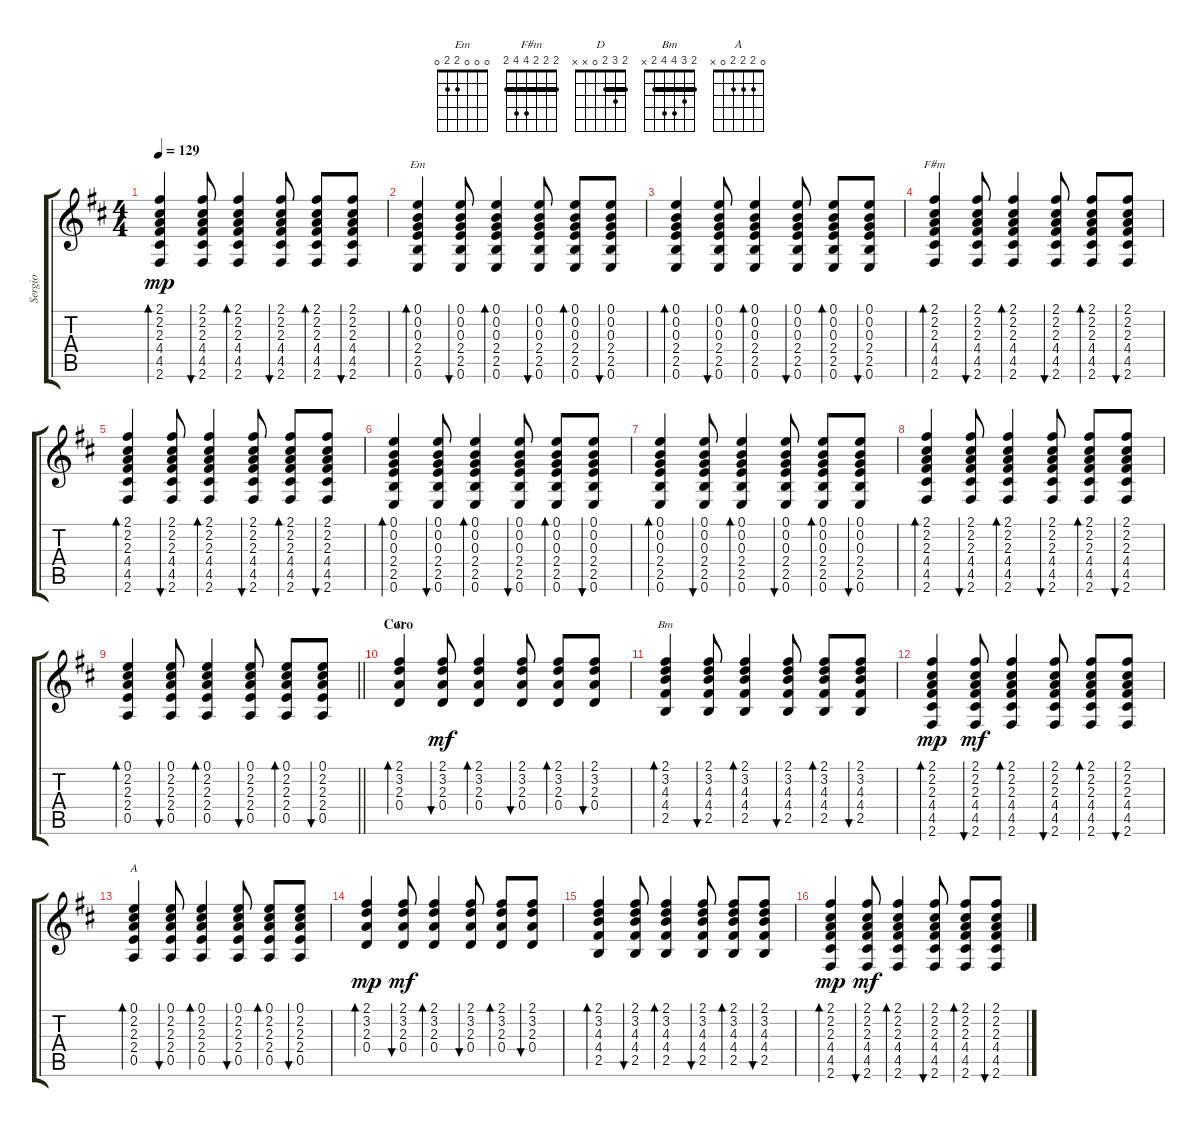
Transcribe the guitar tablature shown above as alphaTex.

\track ("Sergio" "Sergio") {instrument acousticguitarsteel}
\staff {score tabs}
\tuning (E4 B3 G3 D3 A2 E2) {hide}
\chord ("Em" 0 0 0 2 2 0)
\chord ("F#m" 2 2 2 4 4 2) {barre 2}
\chord ("D" 2 3 2 0 x x) {barre 2}
\chord ("Bm" 2 3 4 4 2 x) {barre 2}
\chord ("A" 0 2 2 2 0 x)
\ts (4 4)
\tempo 129
\clef g2
\ks d
(2.1 2.2 2.3 4.4 4.5 2.6).4{bd 60 dy mp} (2.1 2.2 2.3 4.4 4.5 2.6).8{bu 30} (2.1 2.2 2.3 4.4 4.5 2.6).4{bd 30} (2.1 2.2 2.3 4.4 4.5 2.6).8{bu 30} (2.1 2.2 2.3 4.4 4.5 2.6).8{bd 30} (2.1 2.2 2.3 4.4 4.5 2.6).8{bu 30} |
(0.1 0.2 0.3 2.4 2.5 0.6).4{bd 60 ch "Em"} (0.1 0.2 0.3 2.4 2.5 0.6).8{bu 30} (0.1 0.2 0.3 2.4 2.5 0.6).4{bd 30} (0.1 0.2 0.3 2.4 2.5 0.6).8{bu 30} (0.1 0.2 0.3 2.4 2.5 0.6).8{bd 30} (0.1 0.2 0.3 2.4 2.5 0.6).8{bu 30} |
(0.1 0.2 0.3 2.4 2.5 0.6).4{bd 60} (0.1 0.2 0.3 2.4 2.5 0.6).8{bu 30} (0.1 0.2 0.3 2.4 2.5 0.6).4{bd 30} (0.1 0.2 0.3 2.4 2.5 0.6).8{bu 30} (0.1 0.2 0.3 2.4 2.5 0.6).8{bd 30} (0.1 0.2 0.3 2.4 2.5 0.6).8{bu 30} |
(2.1 2.2 2.3 4.4 4.5 2.6).4{bd 30 ch "F#m"} (2.1 2.2 2.3 4.4 4.5 2.6).8{bu 30} (2.1 2.2 2.3 4.4 4.5 2.6).4{bd 30} (2.1 2.2 2.3 4.4 4.5 2.6).8{bu 30} (2.1 2.2 2.3 4.4 4.5 2.6).8{bd 30} (2.1 2.2 2.3 4.4 4.5 2.6).8{bu 30} |
(2.1 2.2 2.3 4.4 4.5 2.6).4{bd 60} (2.1 2.2 2.3 4.4 4.5 2.6).8{bu 30} (2.1 2.2 2.3 4.4 4.5 2.6).4{bd 30} (2.1 2.2 2.3 4.4 4.5 2.6).8{bu 30} (2.1 2.2 2.3 4.4 4.5 2.6).8{bd 30} (2.1 2.2 2.3 4.4 4.5 2.6).8{bu 30} |
(0.1 0.2 0.3 2.4 2.5 0.6).4{bd 60} (0.1 0.2 0.3 2.4 2.5 0.6).8{bu 30} (0.1 0.2 0.3 2.4 2.5 0.6).4{bd 30} (0.1 0.2 0.3 2.4 2.5 0.6).8{bu 30} (0.1 0.2 0.3 2.4 2.5 0.6).8{bd 30} (0.1 0.2 0.3 2.4 2.5 0.6).8{bu 30} |
(0.1 0.2 0.3 2.4 2.5 0.6).4{bd 60} (0.1 0.2 0.3 2.4 2.5 0.6).8{bu 30} (0.1 0.2 0.3 2.4 2.5 0.6).4{bd 30} (0.1 0.2 0.3 2.4 2.5 0.6).8{bu 30} (0.1 0.2 0.3 2.4 2.5 0.6).8{bd 30} (0.1 0.2 0.3 2.4 2.5 0.6).8{bu 30} |
(2.1 2.2 2.3 4.4 4.5 2.6).4{bd 30} (2.1 2.2 2.3 4.4 4.5 2.6).8{bu 30} (2.1 2.2 2.3 4.4 4.5 2.6).4{bd 30} (2.1 2.2 2.3 4.4 4.5 2.6).8{bu 30} (2.1 2.2 2.3 4.4 4.5 2.6).8{bd 30} (2.1 2.2 2.3 4.4 4.5 2.6).8{bu 30} |
\barLineRight lightlight
(0.1 2.2 2.3 2.4 0.5).4{bd 60} (0.1 2.2 2.3 2.4 0.5).8{bu 30} (0.1 2.2 2.3 2.4 0.5).4{bd 30} (0.1 2.2 2.3 2.4 0.5).8{bu 30} (0.1 2.2 2.3 2.4 0.5).8{bd 30} (0.1 2.2 2.3 2.4 0.5).8{bu 30} |
\section ("" "Coro")
(2.1 3.2 2.3 0.4).4{bd 30 ch "D"} (2.1 3.2 2.3 0.4).8{bu 60 dy mf} (2.1 3.2 2.3 0.4).4{bd 60} (2.1 3.2 2.3 0.4).8{bu 30} (2.1 3.2 2.3 0.4).8{bd 30} (2.1 3.2 2.3 0.4).8{bu 120} |
(2.1 3.2 4.3 4.4 2.5).4{bd 30 ch "Bm"} (2.1 3.2 4.3 4.4 2.5).8{bu 30} (2.1 3.2 4.3 4.4 2.5).4{bd 30} (2.1 3.2 4.3 4.4 2.5).8{bu 30} (2.1 3.2 4.3 4.4 2.5).8{bd 30} (2.1 3.2 4.3 4.4 2.5).8{bu 30} |
(2.1 2.2 2.3 4.4 4.5 2.6).4{bd 30 dy mp} (2.1 2.2 2.3 4.4 4.5 2.6).8{bu 30 dy mf} (2.1 2.2 2.3 4.4 4.5 2.6).4{bd 30} (2.1 2.2 2.3 4.4 4.5 2.6).8{bu 30} (2.1 2.2 2.3 4.4 4.5 2.6).8{bd 30} (2.1 2.2 2.3 4.4 4.5 2.6).8{bu 30} |
(0.1 2.2 2.3 2.4 0.5).4{bd 60 ch "A"} (0.1 2.2 2.3 2.4 0.5).8{bu 30} (0.1 2.2 2.3 2.4 0.5).4{bd 30} (0.1 2.2 2.3 2.4 0.5).8{bu 30} (0.1 2.2 2.3 2.4 0.5).8{bd 30} (0.1 2.2 2.3 2.4 0.5).8{bu 30} |
(2.1 3.2 2.3 0.4).4{bd 30 dy mp} (2.1 3.2 2.3 0.4).8{bu 60 dy mf} (2.1 3.2 2.3 0.4).4{bd 60} (2.1 3.2 2.3 0.4).8{bu 30} (2.1 3.2 2.3 0.4).8{bd 30} (2.1 3.2 2.3 0.4).8{bu 120} |
(2.1 3.2 4.3 4.4 2.5).4{bd 30} (2.1 3.2 4.3 4.4 2.5).8{bu 30} (2.1 3.2 4.3 4.4 2.5).4{bd 30} (2.1 3.2 4.3 4.4 2.5).8{bu 30} (2.1 3.2 4.3 4.4 2.5).8{bd 30} (2.1 3.2 4.3 4.4 2.5).8{bu 30} |
(2.1 2.2 2.3 4.4 4.5 2.6).4{bd 30 dy mp} (2.1 2.2 2.3 4.4 4.5 2.6).8{bu 30 dy mf} (2.1 2.2 2.3 4.4 4.5 2.6).4{bd 30} (2.1 2.2 2.3 4.4 4.5 2.6).8{bu 30} (2.1 2.2 2.3 4.4 4.5 2.6).8{bd 30} (2.1 2.2 2.3 4.4 4.5 2.6).8{bu 30}
